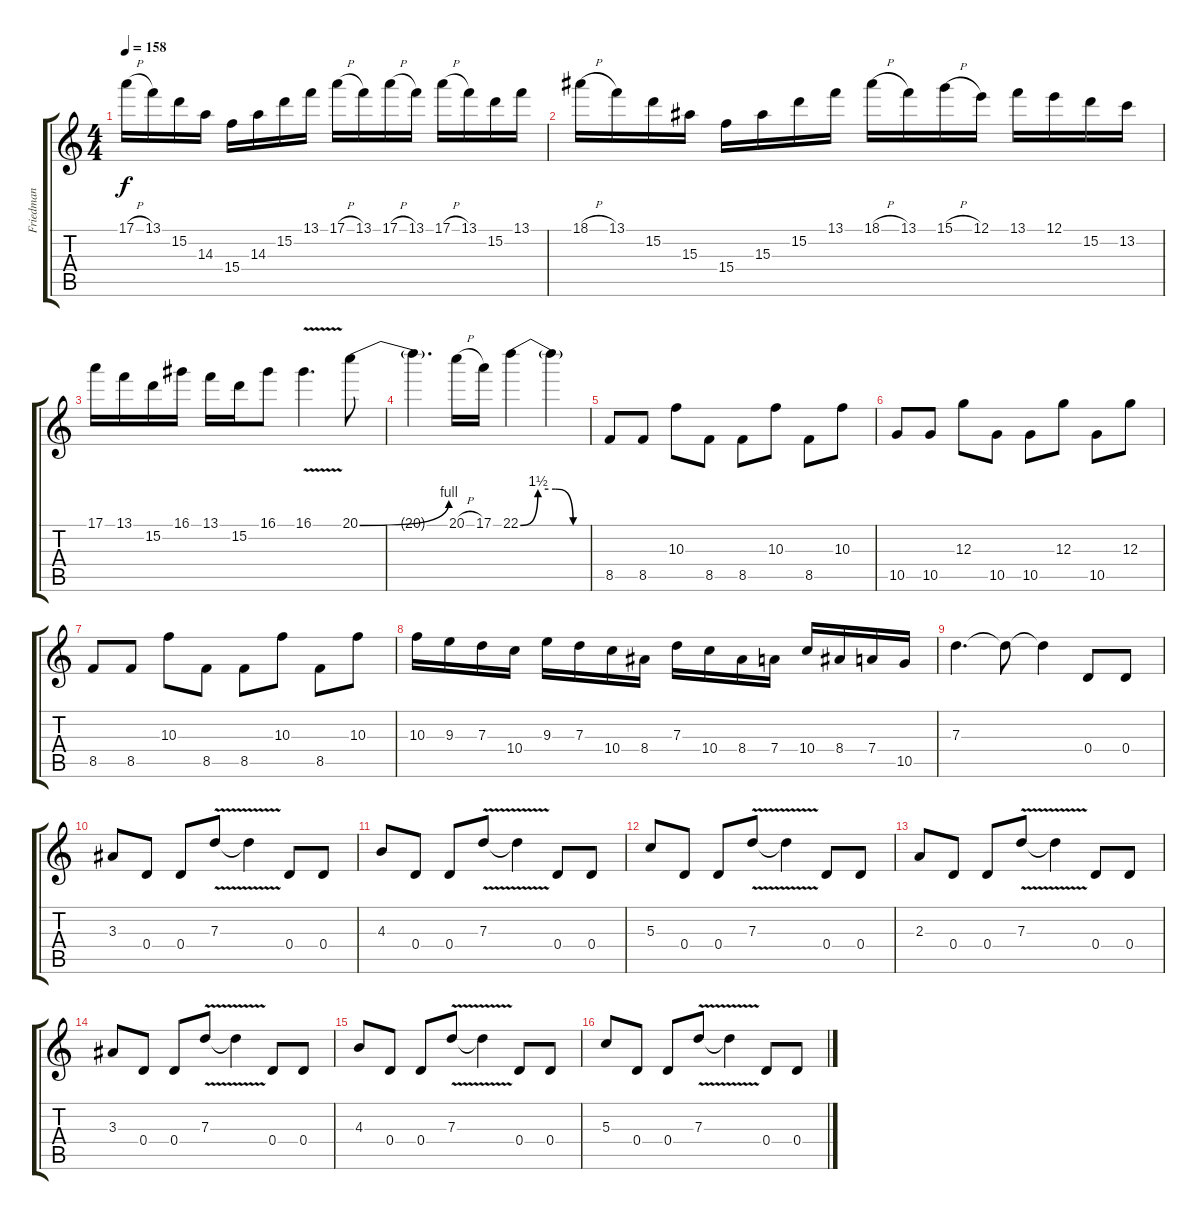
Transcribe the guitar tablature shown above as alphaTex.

\track ("Friedman" "Friedman") {instrument distortionguitar}
\staff {score tabs}
\tuning (E4 B3 G3 D3 A2 E2) {hide}
\ts (4 4)
\tempo 158
\clef g2
\ks c
17.1{h}.16{dy f} 13.1.16 15.2.16 14.3.16 15.4.16 14.3.16 15.2.16 13.1.16 17.1{h}.16 13.1.16 17.1{h}.16 13.1.16 17.1{h}.16 13.1.16 15.2.16 13.1.16 |
18.1{h}.16 13.1.16 15.2.16 15.3.16 15.4.16 15.3.16 15.2.16 13.1.16 18.1{h}.16 13.1.16 15.1{h}.16 12.1.16 13.1.16 12.1.16 15.2.16 13.2.16 |
17.1.16 13.1.16 15.2.16 16.1.16 13.1.16 15.2.16 16.1.8 16.1{v}.4{d} 20.1{be (bend 0 0 60 4)}.8 |
20.1{t}.4{d} 20.1{h}.16 17.1.16 22.1{be (custom 0 0 15 6 30 6 45 0 60 0)}.4 22.1{t}.4 |
8.5.8 8.5.8 10.3.8 8.5.8 8.5.8 10.3.8 8.5.8 10.3.8 |
10.5.8 10.5.8 12.3.8 10.5.8 10.5.8 12.3.8 10.5.8 12.3.8 |
8.5.8 8.5.8 10.3.8 8.5.8 8.5.8 10.3.8 8.5.8 10.3.8 |
10.3.16 9.3.16 7.3.16 10.4.16 9.3.16 7.3.16 10.4.16 8.4.16 7.3.16 10.4.16 8.4.16 7.4.16 10.4.16 8.4.16 7.4.16 10.5.16 |
7.3.4{d} 7.3{t}.8 7.3{t}.4 0.4.8 0.4.8 |
3.3.8 0.4.8 0.4.8 7.3{v}.8 7.3{t}.4 0.4.8 0.4.8 |
4.3.8 0.4.8 0.4.8 7.3{v}.8 7.3{t}.4 0.4.8 0.4.8 |
5.3.8 0.4.8 0.4.8 7.3{v}.8 7.3{t}.4 0.4.8 0.4.8 |
2.3.8 0.4.8 0.4.8 7.3{v}.8 7.3{t}.4 0.4.8 0.4.8 |
3.3.8 0.4.8 0.4.8 7.3{v}.8 7.3{t}.4 0.4.8 0.4.8 |
4.3.8 0.4.8 0.4.8 7.3{v}.8 7.3{t}.4 0.4.8 0.4.8 |
5.3.8 0.4.8 0.4.8 7.3{v}.8 7.3{t}.4 0.4.8 0.4.8
